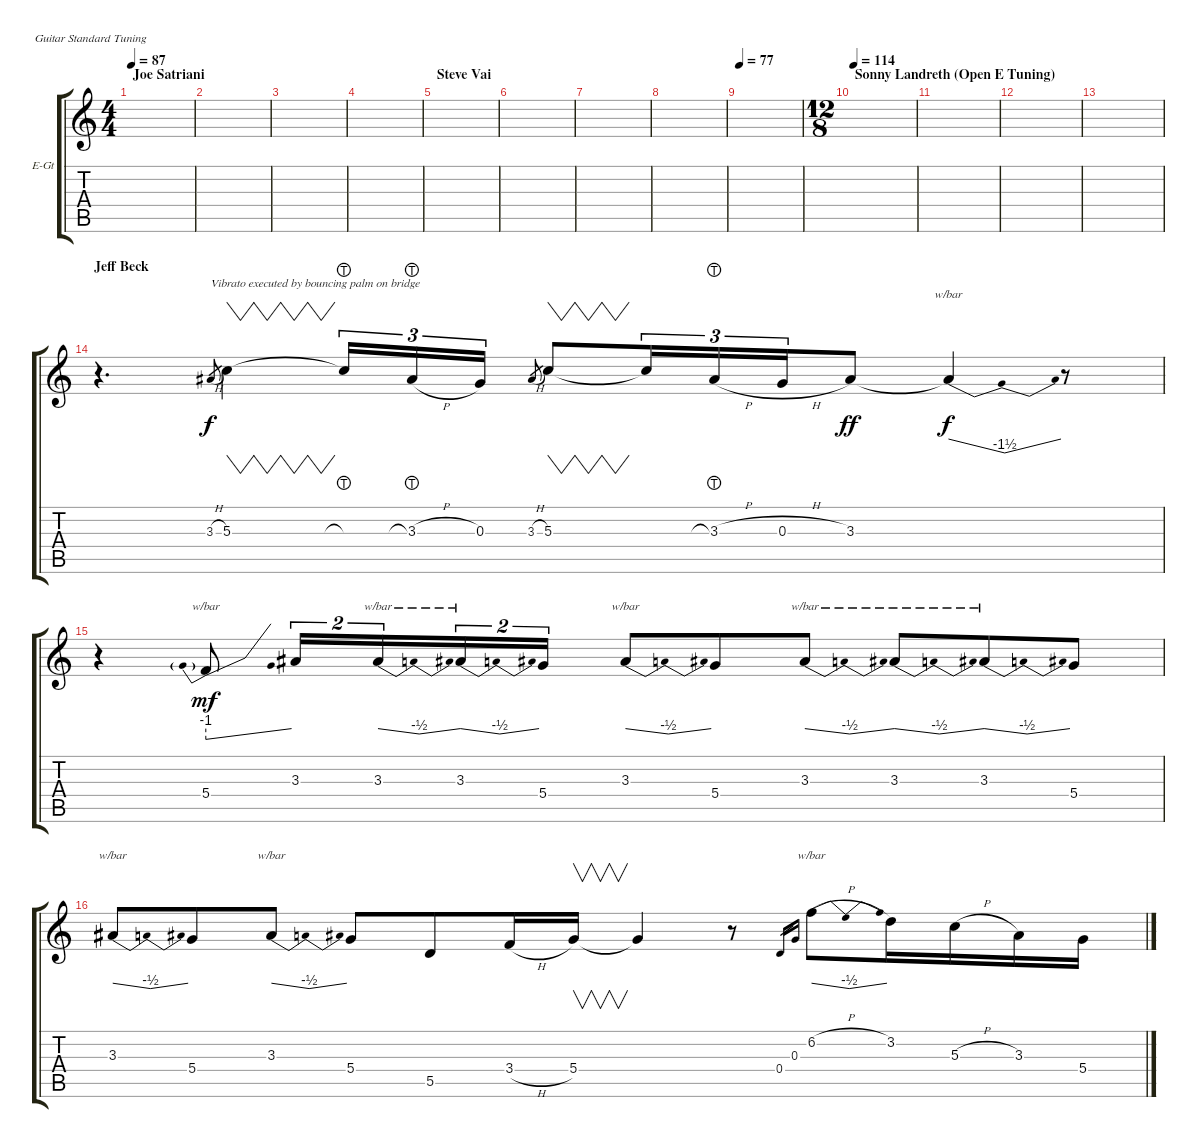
\defaultSystemsLayout 4
\bracketExtendMode groupsimilarinstruments
\firstSystemTrackNameOrientation horizontal
\otherSystemsTrackNameOrientation horizontal
\track ("Clean Overdrive GTR" "E-Gt") {instrument overdrivenguitar}
\staff {score tabs}
\tuning (E4 B3 G3 D3 A2 E2)
\ts (4 4)
\section ("" "Joe Satriani")
\tempo 87
\clef g2
\ks c
|
|
|
|
\section ("" "Steve Vai")
|
|
|
|
\tempo 77
|
\ts (12 8)
\section ("" "Sonny Landreth (Open E Tuning)")
\tempo (114 0.00625)
|
|
|
|
\section ("" "Jeff Beck")
r.4{d} 3.3{h}.8{txt "Vibrato executed by bouncing palm on bridge" gr} 5.3.4{vw} 5.3{lht t}.16{tu (3 2)} 3.3{h lht}.16{tu (3 2)} 0.3.16{tu (3 2)} 3.3{h}.8{tu (3 2) gr} 5.3.8{vw beam merge} 5.3{t}.16{tu (3 2) beam merge} 3.3{h lht}.16{tu (3 2) beam merge} 0.3{h}.16{tu (3 2) beam merge} 3.3.8{dy ff} 3.3{t}.4{tbe (dip default 0 0 54 -6 54.6 -6 59.4 0) dy f} r.8 |
r.4 5.4.8{tbe (predivedive default 0 -4 30 0) dy mf} 3.3.16{tu (2 3) beam merge} 3.3.16{tu (2 3) tbe (dip default 0 0 1.7999999999999998 -2 2.4 -2 30 0) beam merge} 3.3.16{tu (2 3) tbe (dip default 0 0 1.7999999999999998 -2 30 0) beam merge} 5.4.16{tu (2 3) beam split} 3.3.8{tbe (dip default 0 0 1.7999999999999998 -2 2.4 -2 30 0) beam merge} 5.4.8{beam merge} 3.3.8{tbe (dip default 0 0 1.7999999999999998 -2 2.4 -2 24.599999999999998 0) beam split} 3.3.8{tbe (dip default 0 0 1.7999999999999998 -2 2.4 -2 24 0) beam merge} 3.3.8{tbe (dip default 0 0 1.7999999999999998 -2 2.4 -2 30 0) beam merge} 5.4.8 |
3.3.8{tbe (dip default 0 0 1.7999999999999998 -2 2.4 -2 30 0) beam merge} 5.4.8 3.3.8{tbe (dip default 0 0 33 -2 58.8 -2 59.4 0)} 5.4.8 5.5.8 3.4{h}.16 5.4.16{v} 5.4{t}.4 r.8 0.4.16{gr} 0.3.16{gr} 6.2{h}.8{tbe (dip default 0 0 42.6 -2 58.8 -2 59.4 0)} 3.2.16 5.3{h}.16 3.3.16 5.4.16
